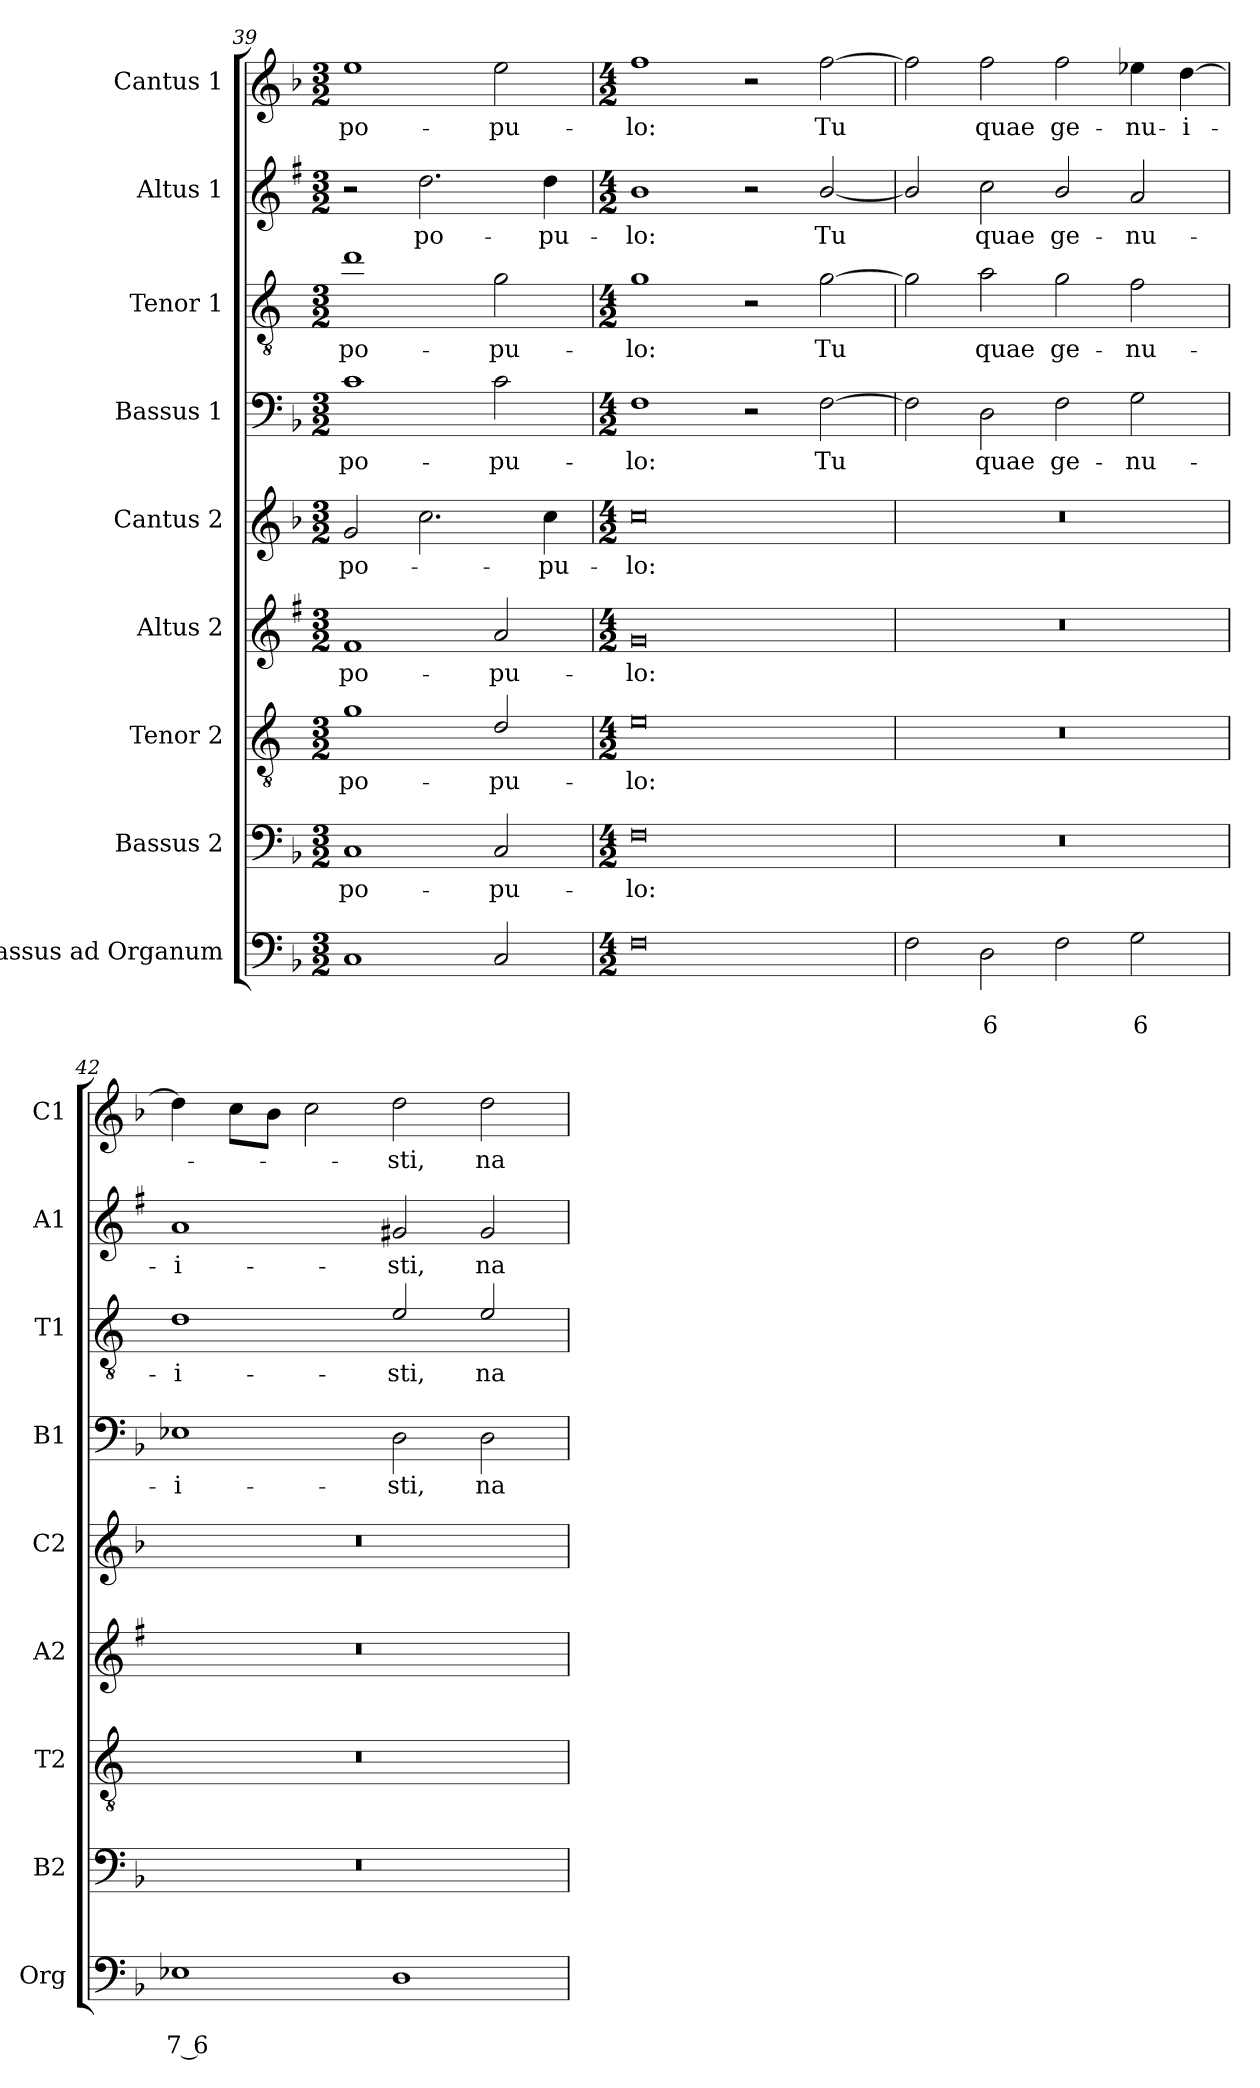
**kern	**text	**text	**kern	**text	**kern	**text	**kern	**text	**kern	**text	**kern	**text	**kern	**text	**kern	**text	**kern	**text
*part9	*part9	*part9	*part8	*part8	*part7	*part7	*part6	*part6	*part5	*part5	*part4	*part4	*part3	*part3	*part2	*part2	*part1	*part1
*staff9	*staff9	*staff9	*staff8	*staff8	*staff7	*staff7	*staff6	*staff6	*staff5	*staff5	*staff4	*staff4	*staff3	*staff3	*staff2	*staff2	*staff1	*staff1
*I"Bassus ad Organum	*	*	*I"Bassus 2	*	*I"Tenor 2	*	*I"Altus 2	*	*I"Cantus 2	*	*I"Bassus 1	*	*I"Tenor 1	*	*I"Altus 1	*	*I"Cantus 1	*
*I'Org	*	*	*I'B2	*	*I'T2	*	*I'A2	*	*I'C2	*	*I'B1	*	*I'T1	*	*I'A1	*	*I'C1	*
*clefF4	*	*	*clefF4	*	*clefGv2	*	*clefG2	*	*clefG2	*	*clefF4	*	*clefGv2	*	*clefG2	*	*clefG2	*
*	*	*	*	*	*ITrd4c7	*	*ITrd1c2	*	*	*	*	*	*ITrd4c7	*	*ITrd1c2	*	*	*
*k[b-]	*	*	*k[b-]	*	*k[b-]	*	*k[b-]	*	*k[b-]	*	*k[b-]	*	*k[b-]	*	*k[b-]	*	*k[b-]	*
*F:	*	*	*F:	*	*F:	*	*F:	*	*F:	*	*F:	*	*F:	*	*F:	*	*F:	*
*M3/2	*	*	*M3/2	*	*M3/2	*	*M3/2	*	*M3/2	*	*M3/2	*	*M3/2	*	*M3/2	*	*M3/2	*
=39	=39	=39	=39	=39	=39	=39	=39	=39	=39	=39	=39	=39	=39	=39	=39	=39	=39	=39
!	!	!	!	!LO:LY:b	!	!LO:LY:b	!	!LO:LY:b	!	!LO:LY:b	!	!LO:LY:b	!	!LO:LY:b	!	!	!	!LO:LY:b
1C	.	.	1C	po-	1c	po-	1e	po-	2g/	po-	1c	po-	1g	po-	2r	.	1ee	po-
!	!	!	!	!	!	!	!	!	!	!	!	!	!	!	!	!LO:LY:b	!	!
.	.	.	.	.	.	.	.	.	2.cc\	.	.	.	.	.	2.cc\	po-	.	.
!	!	!	!	!LO:LY:b	!	!LO:LY:b	!	!LO:LY:b	!	!	!	!LO:LY:b	!	!LO:LY:b	!	!	!	!LO:LY:b
2C/	.	.	2C/	-pu-	2G/	-pu-	2g/	-pu-	.	.	2c\	-pu-	2c\	-pu-	.	.	2ee\	-pu-
!	!	!	!	!	!	!	!	!	!	!LO:LY:b	!	!	!	!	!	!LO:LY:b	!	!
.	.	.	.	.	.	.	.	.	4cc\	-pu-	.	.	.	.	4cc\	-pu-	.	.
=40	=40	=40	=40	=40	=40	=40	=40	=40	=40	=40	=40	=40	=40	=40	=40	=40	=40	=40
*M4/2	*	*	*M4/2	*	*M4/2	*	*M4/2	*	*M4/2	*	*M4/2	*	*M4/2	*	*M4/2	*	*M4/2	*
!	!	!	!	!LO:LY:b	!	!LO:LY:b	!	!LO:LY:b	!	!LO:LY:b	!	!LO:LY:b	!	!LO:LY:b	!	!LO:LY:b	!	!LO:LY:b
0F	.	.	0F	-lo:	0A	-lo:	0f	-lo:	0cc	-lo:	1F	-lo:	1c	-lo:	1a	-lo:	1ff	-lo:
.	.	.	.	.	.	.	.	.	.	.	2r	.	2r	.	2r	.	2r	.
!	!	!	!	!	!	!	!	!	!	!	!	!LO:LY:b	!	!LO:LY:b	!	!LO:LY:b	!	!LO:LY:b
.	.	.	.	.	.	.	.	.	.	.	[2F\	Tu	[2c\	Tu	[2a/	Tu	[2ff\	Tu
=41	=41	=41	=41	=41	=41	=41	=41	=41	=41	=41	=41	=41	=41	=41	=41	=41	=41	=41
2F\	.	.	0r	.	0r	.	0r	.	0r	.	2F\]	.	2c\]	.	2a/]	.	2ff\]	.
!	!	!LO:LY:b	!	!	!	!	!	!	!	!	!	!LO:LY:b	!	!LO:LY:b	!	!LO:LY:b	!	!LO:LY:b
2D\	.	6	.	.	.	.	.	.	.	.	2D\	quae	2d\	quae	2b-\	quae	2ff\	quae
!	!	!	!	!	!	!	!	!	!	!	!	!LO:LY:b	!	!LO:LY:b	!	!LO:LY:b	!	!LO:LY:b
2F\	.	.	.	.	.	.	.	.	.	.	2F\	ge-	2c\	ge-	2a/	ge-	2ff\	ge-
!	!	!LO:LY:b	!	!	!	!	!	!	!	!	!	!LO:LY:b	!	!LO:LY:b	!	!LO:LY:b	!	!LO:LY:b
2G\	.	6	.	.	.	.	.	.	.	.	2G\	-nu-	2B-\	-nu-	2g/	-nu-	4ee-X\	-nu-
!	!	!	!	!	!	!	!	!	!	!	!	!	!	!	!	!	!	!LO:LY:b
.	.	.	.	.	.	.	.	.	.	.	.	.	.	.	.	.	[4dd\	-i-
=42	=42	=42	=42	=42	=42	=42	=42	=42	=42	=42	=42	=42	=42	=42	=42	=42	=42	=42
!	!	!LO:LY:b	!	!	!	!	!	!	!	!	!	!LO:LY:b	!	!LO:LY:b	!	!LO:LY:b	!	!
1E-X	.	7 6	0r	.	0r	.	0r	.	0r	.	1E-X	-i-	1G	-i-	1g	-i-	4dd\]	.
.	.	.	.	.	.	.	.	.	.	.	.	.	.	.	.	.	8cc\L	.
.	.	.	.	.	.	.	.	.	.	.	.	.	.	.	.	.	8b-\J	.
.	.	.	.	.	.	.	.	.	.	.	.	.	.	.	.	.	2cc\	.
!	!	!	!	!	!	!	!	!	!	!	!	!LO:LY:b	!	!LO:LY:b	!	!LO:LY:b	!	!LO:LY:b
1D	.	.	.	.	.	.	.	.	.	.	2D\	-sti,	2A/	-sti,	2f#X/	-sti,	2dd\	-sti,
!	!	!	!	!	!	!	!	!	!	!	!	!LO:LY:b	!	!LO:LY:b	!	!LO:LY:b	!	!LO:LY:b
.	.	.	.	.	.	.	.	.	.	.	2D\	na-	2A/	na-	2f#/	na-	2dd\	na-
=	=	=	=	=	=	=	=	=	=	=	=	=	=	=	=	=	=	=
*-	*-	*-	*-	*-	*-	*-	*-	*-	*-	*-	*-	*-	*-	*-	*-	*-	*-	*-
